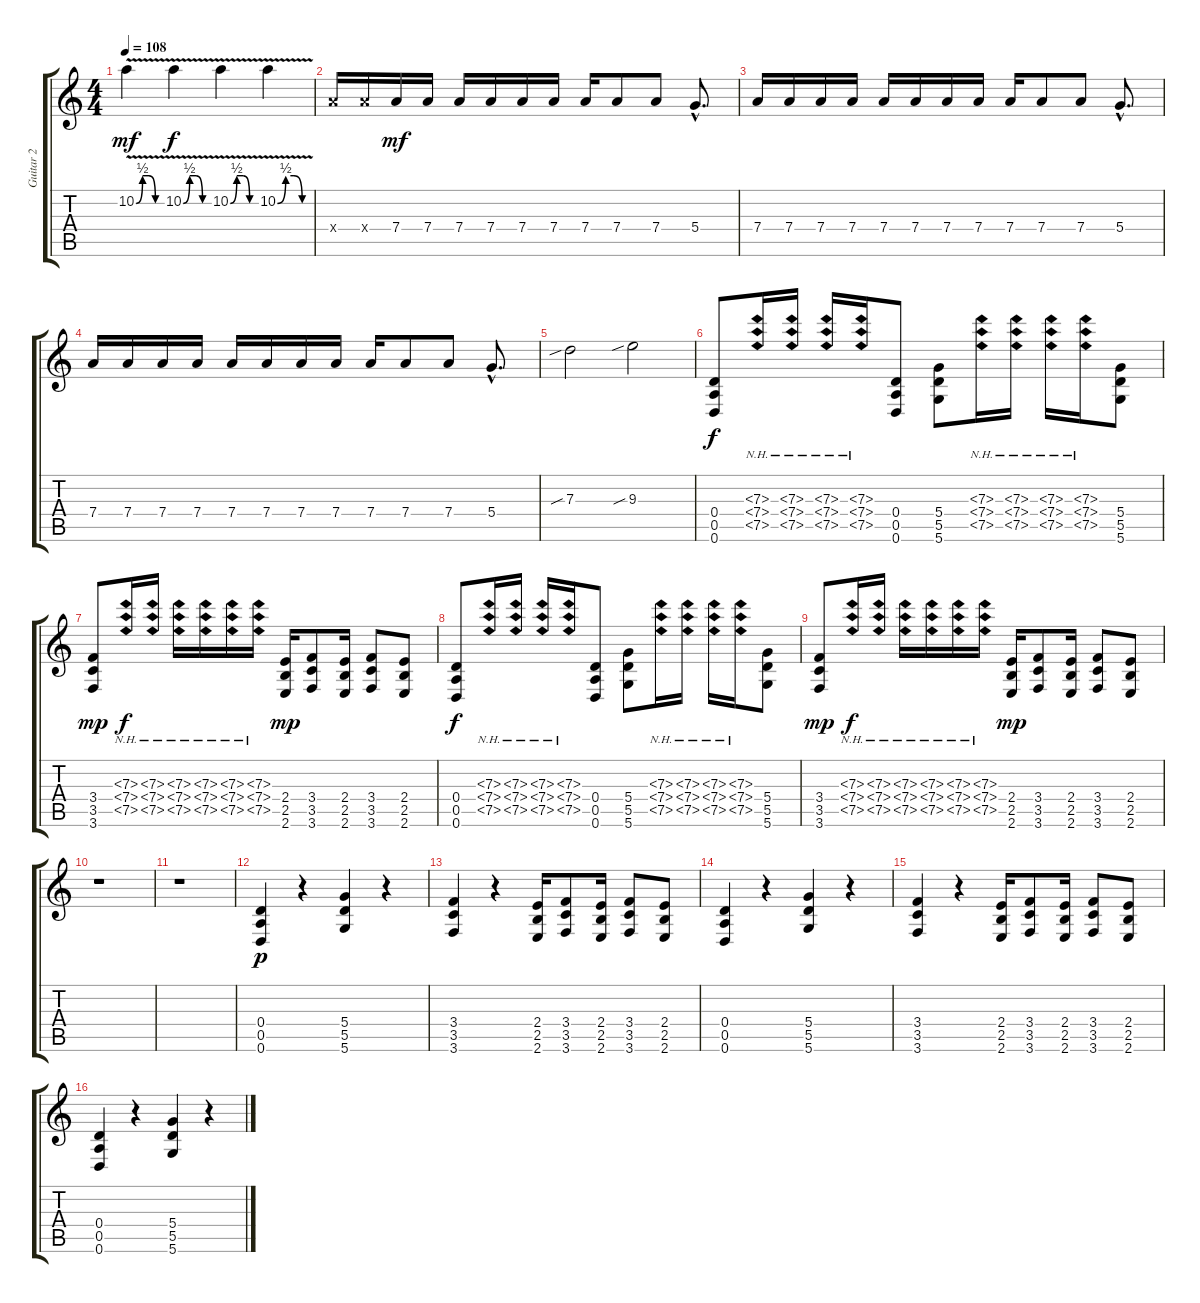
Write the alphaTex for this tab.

\track ("Guitar 2" "Guitar 2") {instrument overdrivenguitar}
\staff {score tabs}
\tuning (E4 B3 G3 D3 A2 D2) {hide}
\ts (4 4)
\tempo 108
\clef g2
\ks c
10.2{be (custom 0 0 15 2 30 2 45 0 60 0) v}.4{dy mf} 10.2{be (custom 0 0 15 2 30 2 45 0 60 0) v}.4{dy f} 10.2{be (custom 0 0 15 2 30 2 45 0 60 0) v}.4 10.2{be (custom 0 0 15 2 30 2 45 0 60 0) v}.4 |
7.4{x}.16 7.4{x}.16 7.4.16{dy mf} 7.4.16 7.4.16 7.4.16 7.4.16 7.4.16 7.4.16 7.4.8 7.4.8 5.4{hac}.8{d} |
7.4.16 7.4.16 7.4.16 7.4.16 7.4.16 7.4.16 7.4.16 7.4.16 7.4.16 7.4.8 7.4.8 5.4{hac}.8{d} |
7.4.16 7.4.16 7.4.16 7.4.16 7.4.16 7.4.16 7.4.16 7.4.16 7.4.16 7.4.8 7.4.8 5.4{hac}.8{d} |
7.3{sib}.2 9.3{sib}.2 |
(0.4 0.5 0.6).8{dy f} (7.3{nh} 7.4{nh} 7.5{nh}).16 (7.3{nh} 7.4{nh} 7.5{nh}).16 (7.3{nh} 7.4{nh} 7.5{nh}).16 (7.3{nh} 7.4{nh} 7.5{nh}).16 (0.4 0.5 0.6).8 (5.4 5.5 5.6).8 (7.3{nh} 7.4{nh} 7.5{nh}).16 (7.3{nh} 7.4{nh} 7.5{nh}).16 (7.3{nh} 7.4{nh} 7.5{nh}).16 (7.3{nh} 7.4{nh} 7.5{nh}).16 (5.4 5.5 5.6).8 |
(3.4 3.5 3.6).8{dy mp} (7.3{nh} 7.4{nh} 7.5{nh}).16{dy f} (7.3{nh} 7.4{nh} 7.5{nh}).16 (7.3{nh} 7.4{nh} 7.5{nh}).16 (7.3{nh} 7.4{nh} 7.5{nh}).16 (7.3{nh} 7.4{nh} 7.5{nh}).16 (7.3{nh} 7.4{nh} 7.5{nh}).16 (2.4 2.5 2.6).16{dy mp} (3.4 3.5 3.6).8 (2.4 2.5 2.6).16 (3.4 3.5 3.6).8 (2.4 2.5 2.6).8 |
(0.4 0.5 0.6).8{dy f} (7.3{nh} 7.4{nh} 7.5{nh}).16 (7.3{nh} 7.4{nh} 7.5{nh}).16 (7.3{nh} 7.4{nh} 7.5{nh}).16 (7.3{nh} 7.4{nh} 7.5{nh}).16 (0.4 0.5 0.6).8 (5.4 5.5 5.6).8 (7.3{nh} 7.4{nh} 7.5{nh}).16 (7.3{nh} 7.4{nh} 7.5{nh}).16 (7.3{nh} 7.4{nh} 7.5{nh}).16 (7.3{nh} 7.4{nh} 7.5{nh}).16 (5.4 5.5 5.6).8 |
(3.4 3.5 3.6).8{dy mp} (7.3{nh} 7.4{nh} 7.5{nh}).16{dy f} (7.3{nh} 7.4{nh} 7.5{nh}).16 (7.3{nh} 7.4{nh} 7.5{nh}).16 (7.3{nh} 7.4{nh} 7.5{nh}).16 (7.3{nh} 7.4{nh} 7.5{nh}).16 (7.3{nh} 7.4{nh} 7.5{nh}).16 (2.4 2.5 2.6).16{dy mp} (3.4 3.5 3.6).8 (2.4 2.5 2.6).16 (3.4 3.5 3.6).8 (2.4 2.5 2.6).8 |
r.1 |
r.1 |
(0.4 0.5 0.6).4{dy p} r.4 (5.4 5.5 5.6).4 r.4 |
(3.4 3.5 3.6).4 r.4 (2.4 2.5 2.6).16 (3.4 3.5 3.6).8 (2.4 2.5 2.6).16 (3.4 3.5 3.6).8 (2.4 2.5 2.6).8 |
(0.4 0.5 0.6).4 r.4 (5.4 5.5 5.6).4 r.4 |
(3.4 3.5 3.6).4 r.4 (2.4 2.5 2.6).16 (3.4 3.5 3.6).8 (2.4 2.5 2.6).16 (3.4 3.5 3.6).8 (2.4 2.5 2.6).8 |
(0.4 0.5 0.6).4 r.4 (5.4 5.5 5.6).4 r.4
